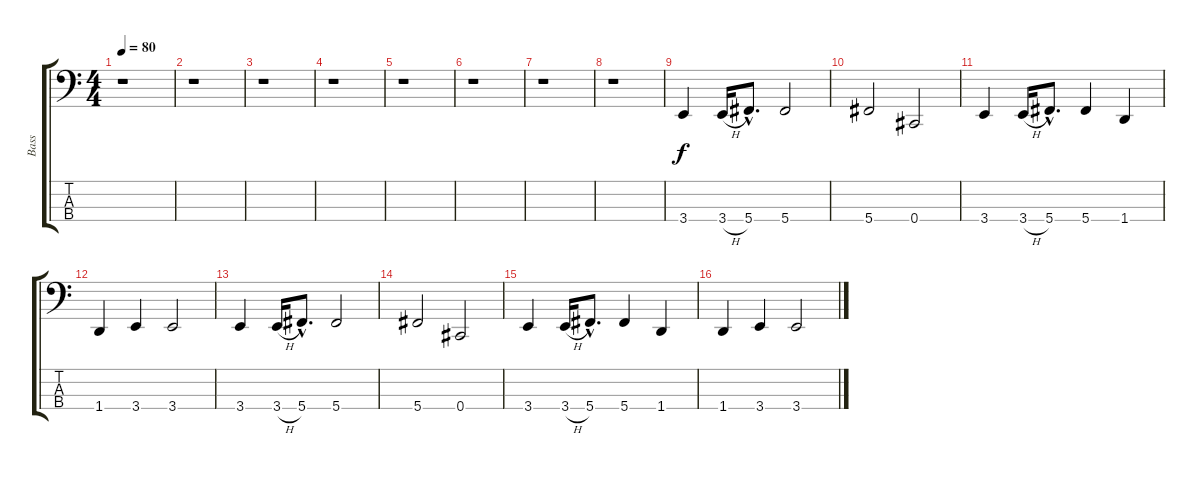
\track ("Bass" "Bass") {instrument electricbasspick}
\staff {score tabs}
\tuning (E2 B1 Gb1 Db1) {hide}
\ts (4 4)
\tempo 80
\clef f4
\ks c
r.1{dy f instrument electricbasspick} |
r.1 |
r.1 |
r.1 |
r.1 |
r.1 |
r.1 |
r.1 |
3.4.4 3.4{h}.16 5.4{hac}.8{d} 5.4.2 |
5.4.2 0.4.2 |
3.4.4 3.4{h}.16 5.4{hac}.8{d} 5.4.4 1.4.4 |
1.4.4 3.4.4 3.4.2 |
3.4.4 3.4{h}.16 5.4{hac}.8{d} 5.4.2 |
5.4.2 0.4.2 |
3.4.4 3.4{h}.16 5.4{hac}.8{d} 5.4.4 1.4.4 |
1.4.4 3.4.4 3.4.2
